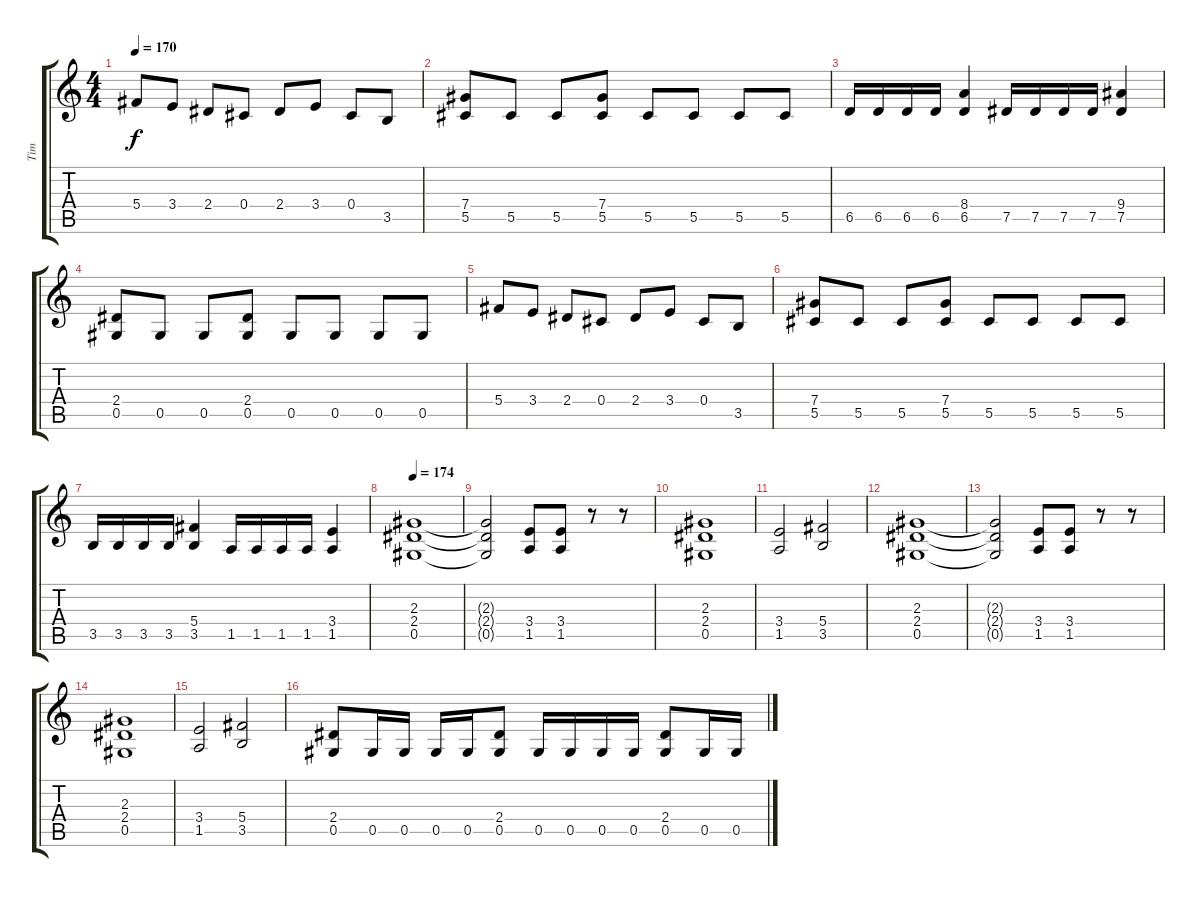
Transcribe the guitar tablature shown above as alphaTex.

\track ("Tim" "Tim") {instrument overdrivenguitar}
\staff {score tabs}
\tuning (Eb4 Bb3 Gb3 Db3 Ab2 Eb2) {hide}
\ts (4 4)
\tempo 170
\clef g2
\ks c
5.4.8{dy f} 3.4.8 2.4.8 0.4.8 2.4.8 3.4.8 0.4.8 3.5.8 |
(7.4 5.5).8 5.5.8 5.5.8 (7.4 5.5).8 5.5.8 5.5.8 5.5.8 5.5.8 |
6.5.16 6.5.16 6.5.16 6.5.16 (8.4 6.5).4 7.5.16 7.5.16 7.5.16 7.5.16 (9.4 7.5).4 |
(2.4 0.5).8 0.5.8 0.5.8 (2.4 0.5).8 0.5.8 0.5.8 0.5.8 0.5.8 |
5.4.8 3.4.8 2.4.8 0.4.8 2.4.8 3.4.8 0.4.8 3.5.8 |
(7.4 5.5).8 5.5.8 5.5.8 (7.4 5.5).8 5.5.8 5.5.8 5.5.8 5.5.8 |
3.5.16 3.5.16 3.5.16 3.5.16 (5.4 3.5).4 1.5.16 1.5.16 1.5.16 1.5.16 (3.4 1.5).4 |
\tempo 174
(2.3 2.4 0.5).1 |
(2.3{t} 2.4{t} 0.5{t}).2 (3.4 1.5).8 (3.4 1.5).8 r.8 r.8 |
(2.3 2.4 0.5).1 |
(3.4 1.5).2 (5.4 3.5).2 |
(2.3 2.4 0.5).1 |
(2.3{t} 2.4{t} 0.5{t}).2 (3.4 1.5).8 (3.4 1.5).8 r.8 r.8 |
(2.3 2.4 0.5).1 |
(3.4 1.5).2 (5.4 3.5).2 |
(2.4 0.5).8 0.5.16 0.5.16 0.5.16 0.5.16 (2.4 0.5).8 0.5.16 0.5.16 0.5.16 0.5.16 (2.4 0.5).8 0.5.16 0.5.16
